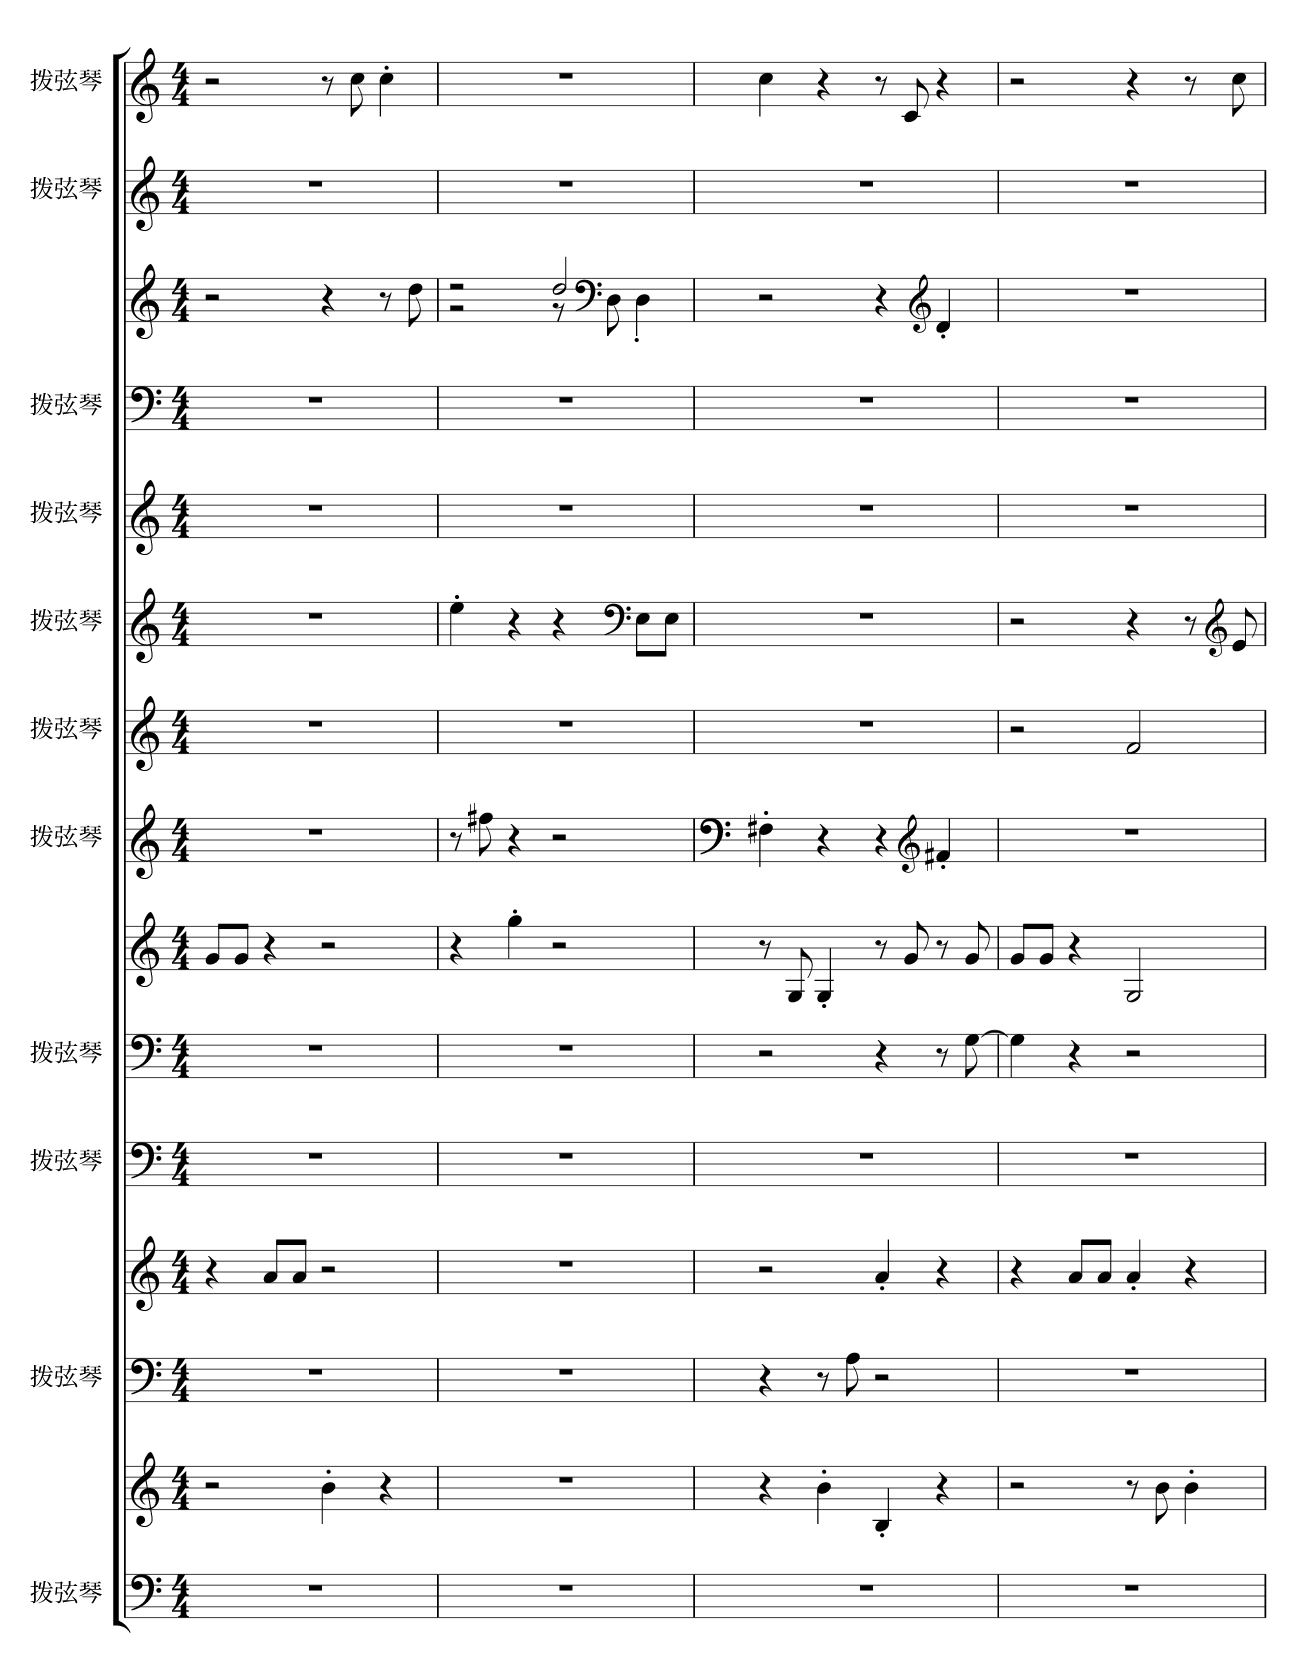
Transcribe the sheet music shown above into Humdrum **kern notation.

**kern	**kern	**kern	**kern	**kern	**kern	**kern	**kern	**kern	**kern	**kern	**kern	**kern	**kern	**kern
*part11	*part11	*part10	*part10	*part9	*part8	*part8	*part7	*part6	*part5	*part4	*part3	*part3	*part2	*part1
*staff15	*staff14	*staff13	*staff12	*staff11	*staff10	*staff9	*staff8	*staff7	*staff6	*staff5	*staff4	*staff3	*staff2	*staff1
*I"拨弦琴	*	*I"拨弦琴	*	*I"拨弦琴	*I"拨弦琴	*	*I"拨弦琴	*I"拨弦琴	*I"拨弦琴	*I"拨弦琴	*I"拨弦琴	*	*I"拨弦琴	*I"拨弦琴
*clefF4	*clefG2	*clefF4	*clefG2	*clefF4	*clefF4	*clefG2	*clefG2	*clefG2	*clefG2	*clefG2	*clefF4	*clefG2	*clefG2	*clefG2
*k[]	*k[]	*k[]	*k[]	*k[]	*k[]	*k[]	*k[]	*k[]	*k[]	*k[]	*k[]	*k[]	*k[]	*k[]
*M4/4	*M4/4	*M4/4	*M4/4	*M4/4	*M4/4	*M4/4	*M4/4	*M4/4	*M4/4	*M4/4	*M4/4	*M4/4	*M4/4	*M4/4
*MM186	*MM186	*MM186	*MM186	*MM186	*MM186	*MM186	*MM186	*MM186	*MM186	*MM186	*MM186	*MM186	*MM186	*MM186
=1	=1	=1	=1	=1	=1	=1	=1	=1	=1	=1	=1	=1	=1	=1
1r	2r	1r	4r	1r	1r	8g/L	1r	1r	1r	1r	1r	2r	1r	2r
.	.	.	.	.	.	8g/J	.	.	.	.	.	.	.	.
.	.	.	8a/L	.	.	4r	.	.	.	.	.	.	.	.
.	.	.	8a/J	.	.	.	.	.	.	.	.	.	.	.
.	4b'\	.	2r	.	.	2r	.	.	.	.	.	4r	.	8r
.	.	.	.	.	.	.	.	.	.	.	.	.	.	8cc\
.	4r	.	.	.	.	.	.	.	.	.	.	8r	.	4cc'\
.	.	.	.	.	.	.	.	.	.	.	.	8dd\	.	.
=2	=2	=2	=2	=2	=2	=2	=2	=2	=2	=2	=2	=2	=2	=2
*	*	*	*	*	*	*	*	*	*	*	*	*^	*	*
1r	1r	1r	1r	1r	1r	4r	8r	1r	4ee'\	1r	1r	2r	2r	1r	1r
.	.	.	.	.	.	.	8ff#X\	.	.	.	.	.	.	.	.
.	.	.	.	.	.	4gg'\	4r	.	4r	.	.	.	.	.	.
.	.	.	.	.	.	2r	2r	.	4r	.	.	2dd/	8r	.	.
*	*	*	*	*	*	*	*	*	*	*	*	*clefF4	*	*	*
.	.	.	.	.	.	.	.	.	.	.	.	.	8D\	.	.
*	*	*	*	*	*	*	*	*	*clefF4	*	*	*	*	*	*
.	.	.	.	.	.	.	.	.	8E\L	.	.	.	4D'\	.	.
.	.	.	.	.	.	.	.	.	8E\J	.	.	.	.	.	.
*	*	*	*	*	*	*	*	*	*	*	*	*v	*v	*	*
=3	=3	=3	=3	=3	=3	=3	=3	=3	=3	=3	=3	=3	=3	=3
*	*	*	*	*	*	*	*clefF4	*	*	*	*	*	*	*
1r	4r	4r	2r	1r	2r	8r	4F#X'\	1r	1r	1r	1r	2r	1r	4cc\
.	.	.	.	.	.	8G/	.	.	.	.	.	.	.	.
.	4b'\	8r	.	.	.	4G'/	4r	.	.	.	.	.	.	4r
.	.	8A\	.	.	.	.	.	.	.	.	.	.	.	.
.	4B'/	2r	4a'/	.	4r	8r	4r	.	.	.	.	4r	.	8r
.	.	.	.	.	.	8g/	.	.	.	.	.	.	.	8c/
*	*	*	*	*	*	*	*clefG2	*	*	*	*	*clefG2	*	*
.	4r	.	4r	.	8r	8r	4f#X'/	.	.	.	.	4d'/	.	4r
.	.	.	.	.	[8G\	8g/	.	.	.	.	.	.	.	.
!!LO:PB:g=z
=4	=4	=4	=4	=4	=4	=4	=4	=4	=4	=4	=4	=4	=4	=4
1r	2r	1r	4r	1r	4G\]	8g/L	1r	2r	2r	1r	1r	1r	1r	2r
.	.	.	.	.	.	8g/J	.	.	.	.	.	.	.	.
.	.	.	8a/L	.	4r	4r	.	.	.	.	.	.	.	.
.	.	.	8a/J	.	.	.	.	.	.	.	.	.	.	.
.	8r	.	4a'/	.	2r	2G/	.	2f/	4r	.	.	.	.	4r
.	8b\	.	.	.	.	.	.	.	.	.	.	.	.	.
.	4b'\	.	4r	.	.	.	.	.	8r	.	.	.	.	8r
*	*	*	*	*	*	*	*	*	*clefG2	*	*	*	*	*
.	.	.	.	.	.	.	.	.	8e/	.	.	.	.	8cc\
=	=	=	=	=	=	=	=	=	=	=	=	=	=	=
*-	*-	*-	*-	*-	*-	*-	*-	*-	*-	*-	*-	*-	*-	*-
